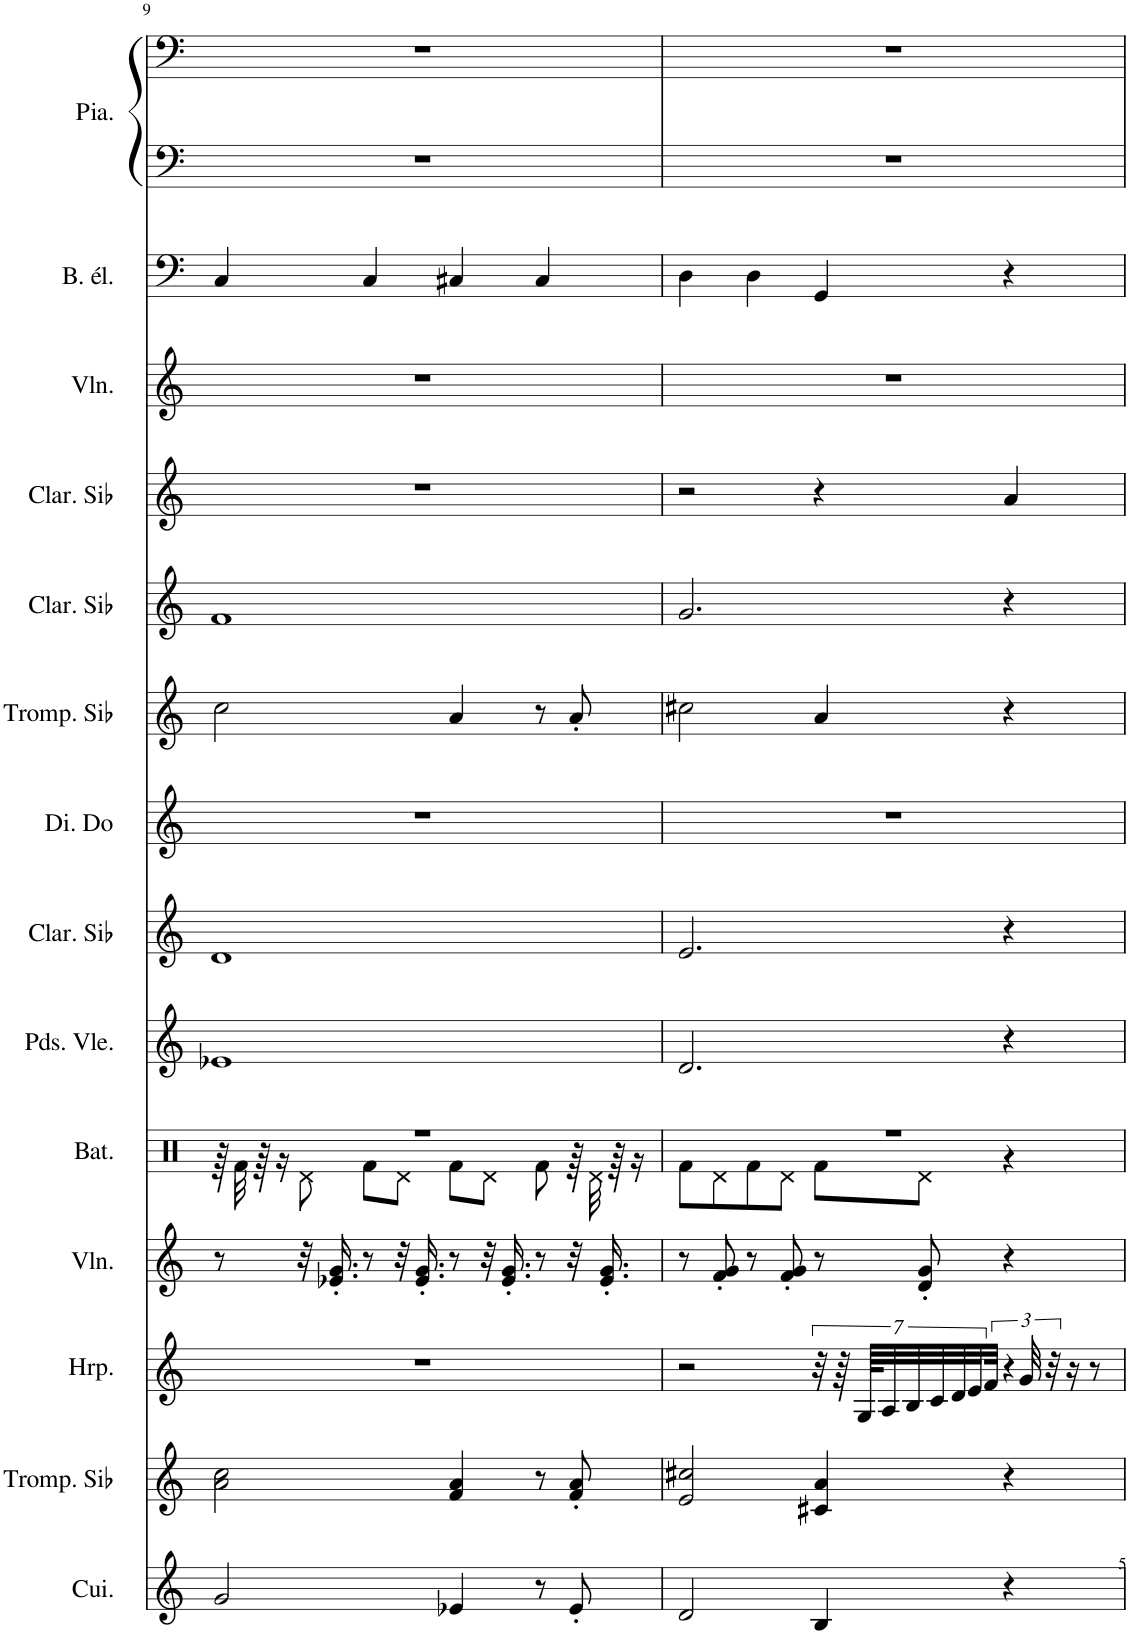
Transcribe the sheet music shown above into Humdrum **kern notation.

**kern	**kern	**kern	**kern	**kern	**kern	**kern	**kern	**kern	**kern	**kern	**kern	**kern	**kern	**kern
*part14	*part13	*part12	*part11	*part10	*part9	*part8	*part7	*part6	*part5	*part4	*part3	*part2	*part1	*part1
*staff15	*staff14	*staff13	*staff12	*staff11	*staff10	*staff9	*staff8	*staff7	*staff6	*staff5	*staff4	*staff3	*staff2	*staff1
*I"Cuivres, Brass Section	*I"Trompette en Sib, Muted Trumpet	*I"Harpe, Orchestral Harp	*I"Violon, Pizzicato Strings	*I"Batterie, Drums	*I"Pardessus de viole, Violin	*I"Clarinette en Sib, Clarinet Pipe	*I"Dizi en Do, Piccolo	*I"Trompette en Sib, Trumpet	*I"Clarinette en Sib, Clarinet Pipe	*I"Clarinette en Sib, Clarinet Pipe	*I"Violon, Tremolo Strings	*I"Basse électrique, Electric Bass (finger)	*I"Piano, Bright Acoustic Piano	*
*I'Cui.	*I'Tromp. Sib	*I'Hrp.	*I'Vln.	*I'Bat.	*I'Pds. Vle.	*I'Clar. Sib	*I'Di. Do	*I'Tromp. Sib	*I'Clar. Sib	*I'Clar. Sib	*I'Vln.	*I'B. él.	*I'Pia.	*
!!LO:PB:g=z
*clefG2	*clefG2	*clefG2	*clefG2	*clefX	*clefG2	*clefG2	*clefG2	*clefG2	*clefG2	*clefG2	*clefG2	*clefF4	*clefF4	*clefF4
*	*Trd1c2	*	*	*	*	*Trd1c2	*Trd-7c-12	*Trd1c2	*Trd1c2	*Trd1c2	*	*Trd7c12	*	*
*k[]	*k[]	*k[]	*k[]	*k[]	*k[]	*k[]	*k[]	*k[]	*k[]	*k[]	*k[]	*k[]	*k[]	*k[]
*M4/4	*M4/4	*M4/4	*M4/4	*M4/4	*M4/4	*M4/4	*M4/4	*M4/4	*M4/4	*M4/4	*M4/4	*M4/4	*M4/4	*M4/4
=9	=9	=9	=9	=9	=9	=9	=9	=9	=9	=9	=9	=9	=9	=9
*	*	*	*	*^	*	*	*	*	*	*	*	*	*	*
2g/	2a\ 2cc\	1r	8r	1r	64r	1e-X	1d	1r	2cc\	1f	1r	1r	4C/	1r	1r
.	.	.	.	.	32Rf\	.	.	.	.	.	.	.	.	.	.
.	.	.	.	.	64r	.	.	.	.	.	.	.	.	.	.
.	.	.	.	.	16r	.	.	.	.	.	.	.	.	.	.
.	.	.	32r	.	8Rd\	.	.	.	.	.	.	.	.	.	.
.	.	.	16.e-X/' 16.g/'	.	.	.	.	.	.	.	.	.	.	.	.
.	.	.	8r	.	8Rf\L	.	.	.	.	.	.	.	4C/	.	.
.	.	.	32r	.	8Rd\J	.	.	.	.	.	.	.	.	.	.
.	.	.	16.e-/' 16.g/'	.	.	.	.	.	.	.	.	.	.	.	.
4e-X/	4f/ 4a/	.	8r	.	8Rf\L	.	.	.	4a/	.	.	.	4C#X/	.	.
.	.	.	32r	.	8Rd\J	.	.	.	.	.	.	.	.	.	.
.	.	.	16.e-/' 16.g/'	.	.	.	.	.	.	.	.	.	.	.	.
8r	8r	.	8r	.	8Rf\	.	.	.	8r	.	.	.	4C#/	.	.
8e-'/	8f/' 8a/'	.	32r	.	64r	.	.	.	8a'/	.	.	.	.	.	.
.	.	.	.	.	32Rd\	.	.	.	.	.	.	.	.	.	.
.	.	.	16.e-/' 16.g/'	.	.	.	.	.	.	.	.	.	.	.	.
.	.	.	.	.	64r	.	.	.	.	.	.	.	.	.	.
.	.	.	.	.	16r	.	.	.	.	.	.	.	.	.	.
=10	=10	=10	=10	=10	=10	=10	=10	=10	=10	=10	=10	=10	=10	=10	=10
2d/	2e/ 2cc#X/	2r	8r	1r	8Rf\L	2.d/	2.e/	1r	2cc#X\	2.g/	2r	1r	4D\	1r	1r
.	.	.	8f/' 8g/'	.	8Rd\	.	.	.	.	.	.	.	.	.	.
.	.	.	8r	.	8Rf\	.	.	.	.	.	.	.	4D\	.	.
.	.	.	8f/' 8g/'	.	8Rd\J	.	.	.	.	.	.	.	.	.	.
4B/	4c#X/ 4a/	28r	8r	.	8Rf\L	.	.	.	4a/	.	4r	.	4GG/	.	.
.	.	56r	.	.	.	.	.	.	.	.	.	.	.	.	.
.	.	56G/KLLL	.	.	.	.	.	.	.	.	.	.	.	.	.
.	.	28A/	.	.	.	.	.	.	.	.	.	.	.	.	.
.	.	28B/	.	.	.	.	.	.	.	.	.	.	.	.	.
.	.	.	8d/' 8g/'	.	8Rd\J	.	.	.	.	.	.	.	.	.	.
.	.	28c/	.	.	.	.	.	.	.	.	.	.	.	.	.
.	.	28d/	.	.	.	.	.	.	.	.	.	.	.	.	.
.	.	28e/	.	.	.	.	.	.	.	.	.	.	.	.	.
4r	4r	48f/JJJ	4r	.	4r	4r	4r	.	4r	4r	4a/	.	4r	.	.
.	.	4r	.	.	.	.	.	.	.	.	.	.	.	.	.
4ryy	4ryy	.	4ryy	4ryy	4ryy	4ryy	4ryy	4ryy	4ryy	4ryy	4ryy	4ryy	4ryy	4ryy	4ryy
.	.	48g/	.	.	.	.	.	.	.	.	.	.	.	.	.
.	.	48r	.	.	.	.	.	.	.	.	.	.	.	.	.
.	.	16r	.	.	.	.	.	.	.	.	.	.	.	.	.
.	.	8r	.	.	.	.	.	.	.	.	.	.	.	.	.
*	*	*	*	*v	*v	*	*	*	*	*	*	*	*	*	*
=	=	=	=	=	=	=	=	=	=	=	=	=	=	=
*-	*-	*-	*-	*-	*-	*-	*-	*-	*-	*-	*-	*-	*-	*-
